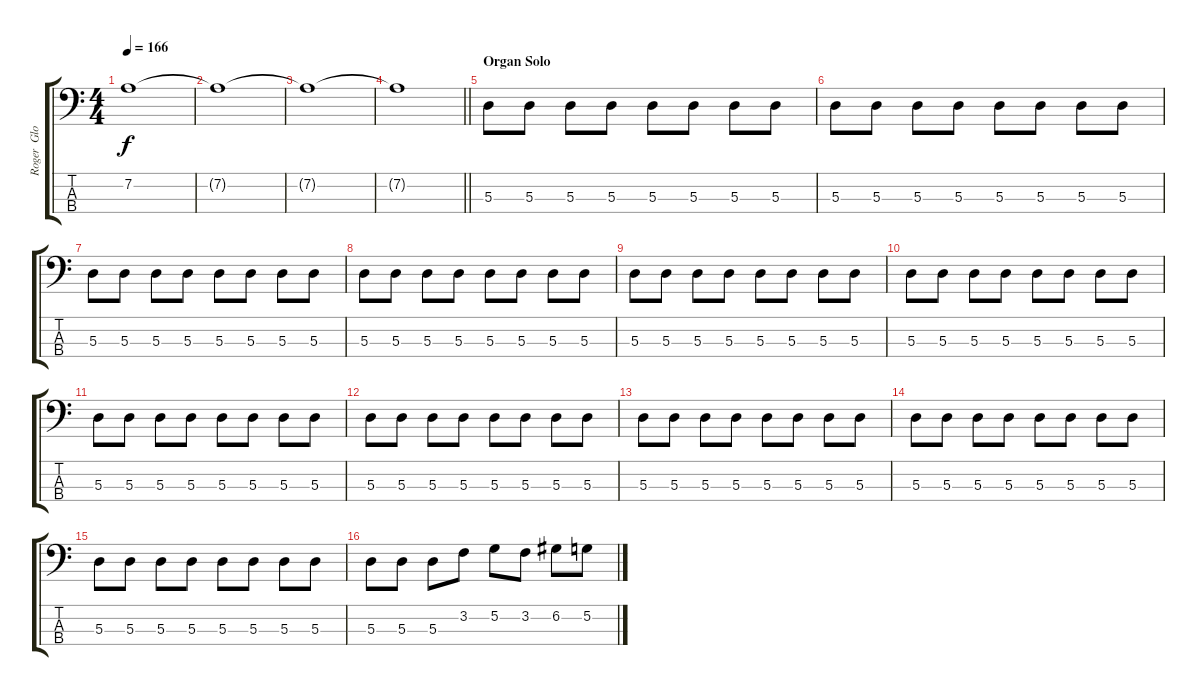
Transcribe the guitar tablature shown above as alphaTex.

\track ("Roger  Glover" "Roger  Glo") {instrument electricbassfinger}
\staff {score tabs}
\tuning (G2 D2 A1 E1) {hide}
\ts (4 4)
\tempo 166
\clef f4
\ks c
7.2{t}.1{dy f} |
7.2{t}.1 |
7.2{t}.1 |
\barLineRight lightlight
7.2{t}.1 |
\section ("" "Organ Solo")
5.3.8 5.3.8 5.3.8 5.3.8 5.3.8 5.3.8 5.3.8 5.3.8 |
5.3.8 5.3.8 5.3.8 5.3.8 5.3.8 5.3.8 5.3.8 5.3.8 |
5.3.8 5.3.8 5.3.8 5.3.8 5.3.8 5.3.8 5.3.8 5.3.8 |
5.3.8 5.3.8 5.3.8 5.3.8 5.3.8 5.3.8 5.3.8 5.3.8 |
5.3.8 5.3.8 5.3.8 5.3.8 5.3.8 5.3.8 5.3.8 5.3.8 |
5.3.8 5.3.8 5.3.8 5.3.8 5.3.8 5.3.8 5.3.8 5.3.8 |
5.3.8 5.3.8 5.3.8 5.3.8 5.3.8 5.3.8 5.3.8 5.3.8 |
5.3.8 5.3.8 5.3.8 5.3.8 5.3.8 5.3.8 5.3.8 5.3.8 |
5.3.8 5.3.8 5.3.8 5.3.8 5.3.8 5.3.8 5.3.8 5.3.8 |
5.3.8 5.3.8 5.3.8 5.3.8 5.3.8 5.3.8 5.3.8 5.3.8 |
5.3.8 5.3.8 5.3.8 5.3.8 5.3.8 5.3.8 5.3.8 5.3.8 |
5.3.8 5.3.8 5.3.8 3.2.8 5.2.8 3.2.8 6.2.8 5.2.8
